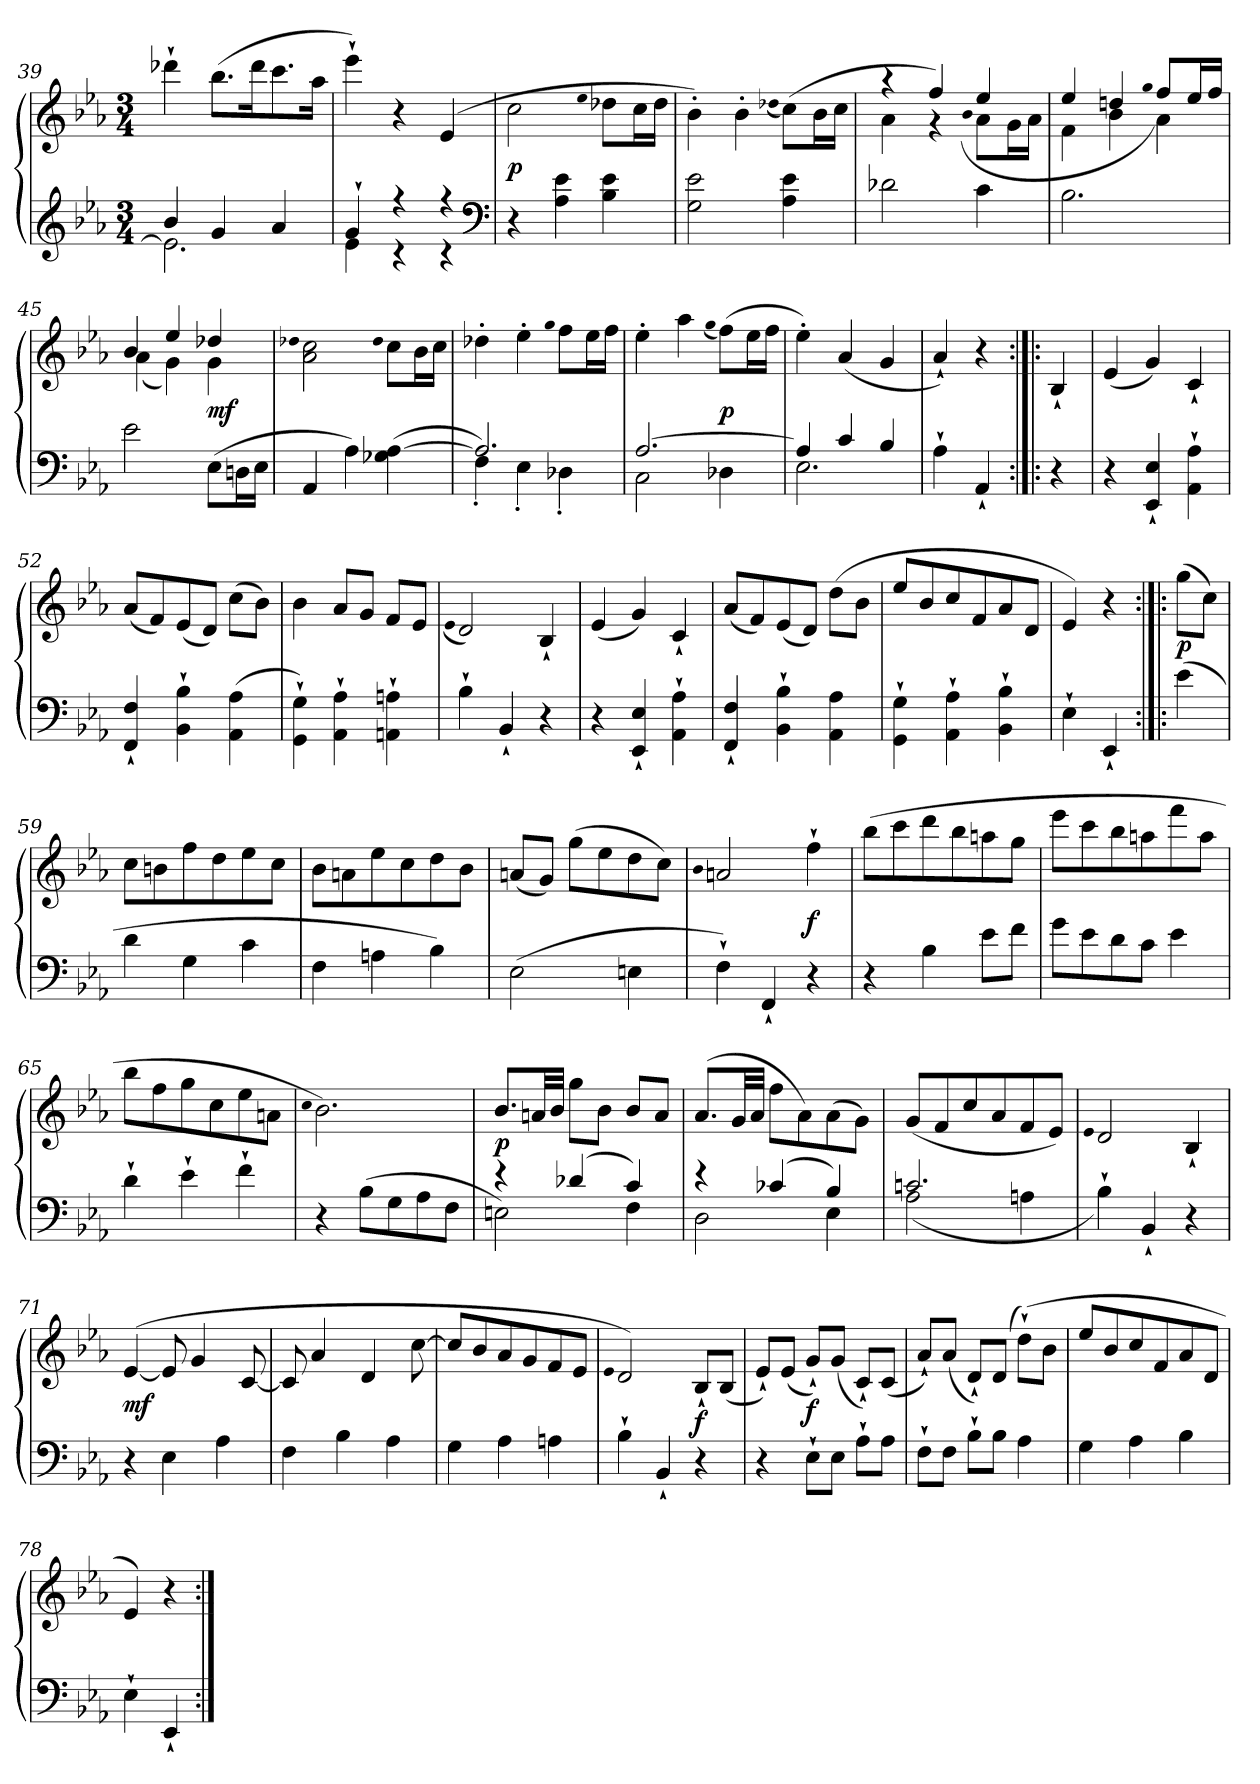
**kern	**kern	**dynam
*part1	*part1	*part1
*staff2	*staff1	*staff1/2
*clefG2	*clefG2	*
*k[b-e-a-]	*k[b-e-a-]	*
*E-:	*E-:	*
*M3/4	*M3/4	*
=39	=39	=39
*^	*	*
4b-/	2.e-\]	4ddd-X`\	.
4g/	.	(8.bb-\L	.
.	.	16ddd-\K	.
4a-/	.	8.ccc\	.
.	.	16aa-\Jk	.
=40	=40	=40	=40
4g`/	4e-\	4eee-`\)	.
4r	4r	4r	.
4r	4r	(4e-/	.
*v	*v	*	*
*clefF4	*	*
=41	=41	=41
4r	2cc\	p
4A-\ 4e-\	.	.
.	qee-	.
4B-\ 4e-\	8dd-X\L	.
.	16cc\L	.
.	16dd-\JJ	.
=42	=42	=42
2G\ 2e-\	4b-'\)	.
.	4b-'\	.
.	(qdd-X	.
4A-\ 4e-\	(8cc\L)	.
.	16b-\L	.
.	16cc\JJ	.
=43	=43	=43
*	*^	*
2d-X\	4r	4a-\	.
.	4ff/)	4r	.
.	.	(qb-	.
4c\	4ee-/	8a-\L	.
.	.	16g\L	.
.	.	16a-\JJ	.
=44	=44	=44	=44
2.B-\	4ee-/	4f\	.
.	4ddn/	4b-\	.
.	qgg	.	.
.	8ff/L	4a-\)	.
.	16ee-/L	.	.
.	16ff/JJ	.	.
=45	=45	=45	=45
2e-\	4b-/	(4a-\	.
.	4ee-/	4g\)	.
(8E-\L	4dd-X/	4g\	mf
16Dn\L	.	.	.
16E-\JJ	.	.	.
*	*v	*v	*
=46	=46	=46
.	qdd-X	.
4AA-/	2a-\ 2cc\	.
4A-\)	.	.
.	qdd-	.
(4G-X\ [4A-\	8cc\L	.
.	16b-\L	.
.	16cc\JJ	.
=47	=47	=47
*^	*	*
2.A-/]	4F'\)	4dd-X'\	.
.	4E-'\	4ee-'\	.
.	.	qgg	.
.	4D-X'\	8ff\L	.
.	.	16ee-\L	.
.	.	16ff\JJ	.
=48	=48	=48	=48
[2.A-/	2C\	4ee-'\	.
.	.	4aa-\	.
.	.	(qgg	.
.	4D-X\	(8ff\L)	p
.	.	16ee-\L	.
.	.	16ff\JJ	.
=49	=49	=49	=49
4A-/]	2.E-\	4ee-'\)	.
4c/	.	(4a-/	.
4B-/	.	4g/	.
*v	*v	*	*
=50	=50	=50
4A-`\	4a-`/)	.
4AA-`/	4r	.
=:|!|:	=:|!|:	=:|!|:
4r	4B-`/	.
=51	=51	=51
4r	(4e-/	.
4EE-`/ 4E-`/	4g/)	.
4AA-`\ 4A-`\	4c`/	.
=52	=52	=52
4FF`/ 4F`/	(8a-/L	.
.	8f/)	.
4BB-`\ 4B-`\	(8e-/	.
.	8d/J)	.
(4AA-\ 4A-\	(8cc\L	.
.	8b-\J)	.
=53	=53	=53
4GG`\ 4G`\)	4b-\	.
4AA-`\ 4A-`\	8a-/L	.
.	8g/J	.
4AAn`\ 4An`\	8f/L	.
.	8e-/J	.
=54	=54	=54
.	(qe-	.
4B-`\	2d/)	.
4BB-`/	.	.
4r	4B-`/	.
=55	=55	=55
4r	(4e-/	.
4EE-`/ 4E-`/	4g/)	.
4AA-`\ 4A-`\	4c`/	.
=56	=56	=56
4FF`/ 4F`/	(8a-/L	.
.	8f/)	.
4BB-`\ 4B-`\	(8e-/	.
.	8d/J)	.
4AA-\ 4A-\	(8dd\L	.
.	8b-\J	.
=57	=57	=57
4GG`\ 4G`\	8ee-/L	.
.	8b-/	.
4AA-`\ 4A-`\	8cc/	.
.	8f/	.
4BB-`\ 4B-`\	8a-/	.
.	8d/J	.
=58	=58	=58
4E-`\	4e-/)	.
4EE-`/	4r	.
=:|!|:	=:|!|:	=:|!|:
(4e-\	(8gg\L	p
.	8cc\J)	.
=59	=59	=59
4d\	8cc\L	.
.	8bn\	.
4G\	8ff\	.
.	8dd\	.
4c\	8ee-\	.
.	8cc\J	.
=60	=60	=60
4F\	8b-\L	.
.	8an\	.
4An\	8ee-\	.
.	8cc\	.
4B-\)	8dd\	.
.	8b-\J	.
=61	=61	=61
(2E-\	(8an/L	.
.	8g/J)	.
.	(8gg\L	.
.	8ee-\	.
4En\	8dd\	.
.	8cc\J)	.
=62	=62	=62
.	qb-	.
4F`\)	2an/	.
4FF`/	.	.
4r	4ff`\	f
=63	=63	=63
4r	(8bb-\L	.
.	8ccc\	.
4B-\	8ddd\	.
.	8bb-\	.
8e-\L	8aan\	.
8f\J	8gg\J	.
=64	=64	=64
8g\L	8eee-\L	.
8e-\	8ccc\	.
8d\	8bb-\	.
8c\J	8aan\	.
4e-\	8fff\	.
.	8aa\J	.
=65	=65	=65
4d`\	8bb-\L	.
.	8ff\	.
4e-`\	8gg\	.
.	8cc\	.
4f`\	8ee-\	.
.	8an\J	.
=66	=66	=66
.	qcc	.
4r	2.b-\)	.
(8B-\L	.	.
8G\	.	.
8A-\	.	.
8F\J	.	.
=67	=67	=67
*^	*	*
4r	2En\)	8.b-/L	p
.	.	32an/LL	.
.	.	32b-/JJJ	.
(4d-X/	.	8gg\L	.
.	.	8b-\J	.
4c/)	4F\	8b-/L	.
.	.	8a/J	.
=68	=68	=68	=68
4r	2D\	(8.a-/L	.
.	.	32g/LL	.
.	.	32a-/JJJ	.
(4c-X/	.	8ff\L	.
.	.	8a-\)	.
4B-/)	4E-\	(8a-\	.
.	.	8g\J)	.
=69	=69	=69	=69
2.cn/	(2A-\	(8g/L	.
.	.	8f/	.
.	.	8cc/	.
.	.	8a-/	.
.	4An\	8f/	.
.	.	8e-/J)	.
*v	*v	*	*
=70	=70	=70
.	qe-	.
4B-`\)	2d/	.
4BB-`/	.	.
4r	4B-`/	.
=71	=71	=71
4r	([4e-/	mf
4E-\	8e-/]	.
.	4g/	.
4A-\	.	.
.	[8c/	.
=72	=72	=72
4F\	8c/]	.
.	4a-/	.
4B-\	.	.
.	4d/	.
4A-\	.	.
.	[8cc\	.
=73	=73	=73
4G\	8cc/L]	.
.	8b-/	.
4A-\	8a-/	.
.	8g/	.
4An\	8f/	.
.	8e-/J	.
=74	=74	=74
.	qe-	.
4B-`\	2d/)	.
4BB-`/	.	.
4r	8B-`/L	f
.	(8B-/J	.
=75	=75	=75
4r	8e-`/L)	.
.	(8e-/J	.
8E-`\L	8g`/L)	f
8E-\J	(8g/J	.
8A-`\L	8c`/L)	.
8A-\J	(8c/J	.
=76	=76	=76
8F`\L	8a-`/L)	.
8F\J	(8a-/J	.
8B-`\L	8d`/L)	.
8B-\J	(8d/J	.
4A-\	(8dd`\L)	.
.	8b-\J	.
=77	=77	=77
4G\	8ee-/L	.
.	8b-/	.
4A-\	8cc/	.
.	8f/	.
4B-\	8a-/	.
.	8d/J	.
=78	=78	=78
4E-`\	4e-/)	.
4EE-`/	4r	.
=:|!	=:|!	=:|!
*-	*-	*-
